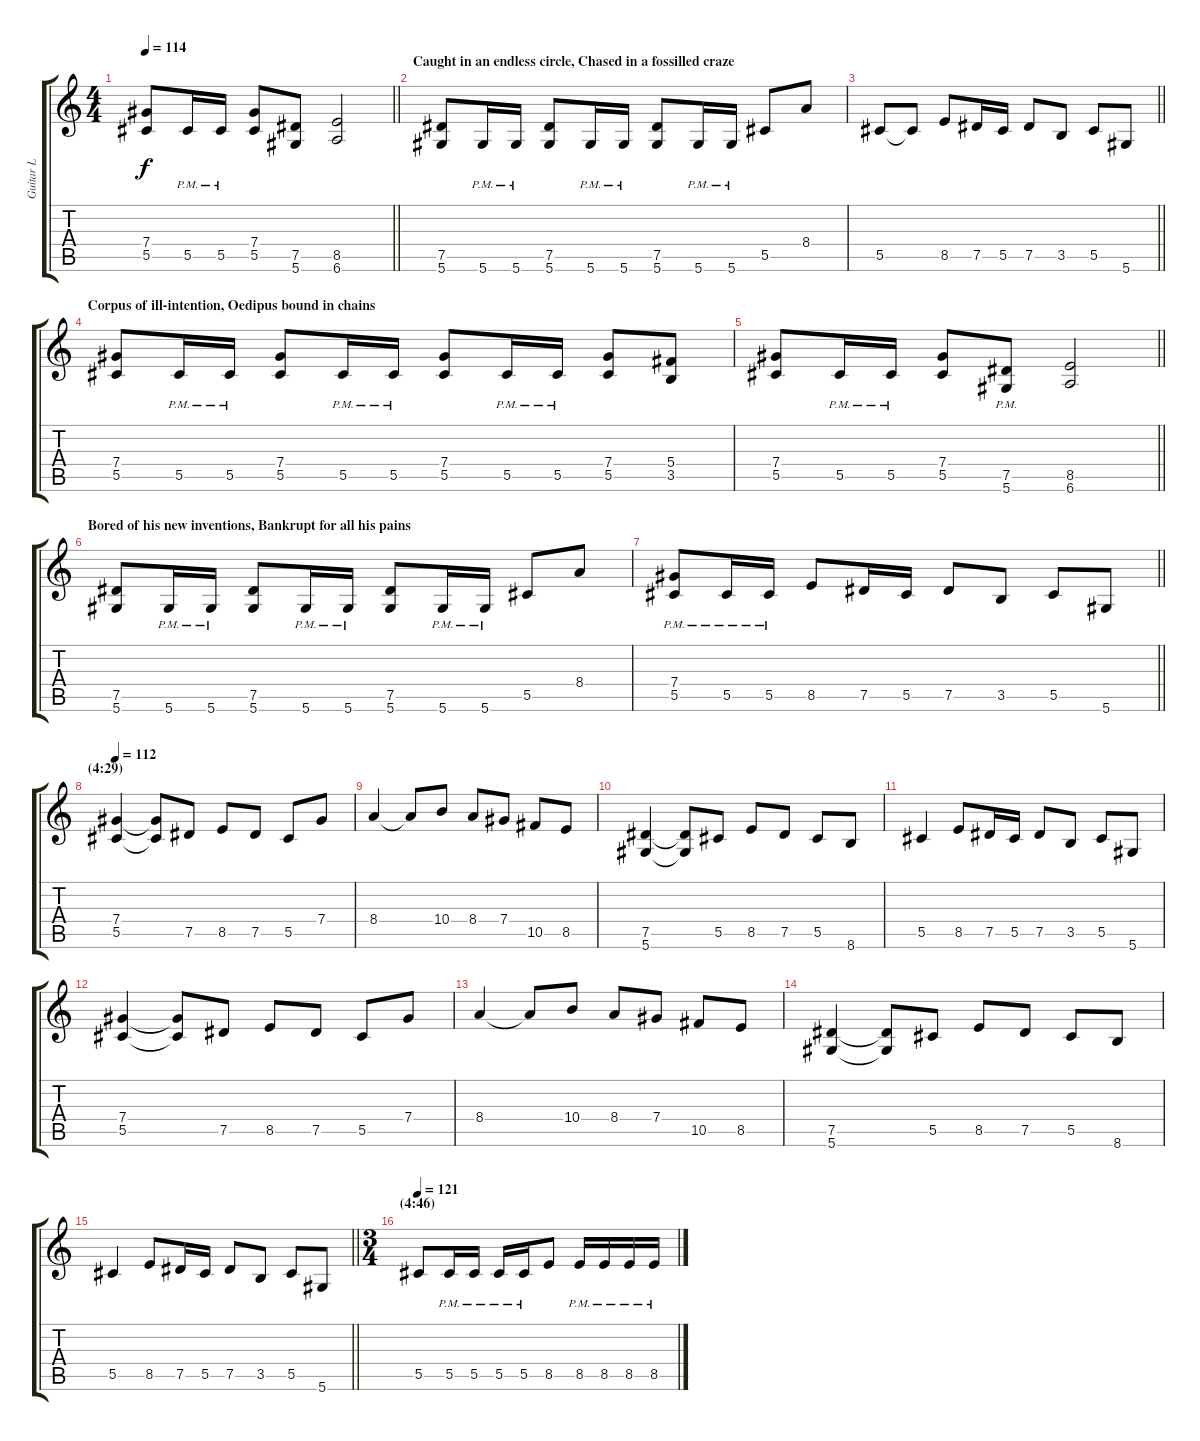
\track ("Guitar L" "Guitar L") {instrument distortionguitar}
\staff {score tabs}
\tuning (Eb4 Bb3 Gb3 Db3 Ab2 Eb2) {hide}
\ts (4 4)
\tempo 114
\clef g2
\barLineRight lightlight
\ks c
(7.4 5.5).8{dy f} 5.5{pm}.16 5.5{pm}.16 (7.4 5.5).8 (7.5 5.6).8 (8.5 6.6).2 |
\section ("" "Caught in an endless circle, Chased in a fossilled craze ")
(7.5 5.6).8 5.6{pm}.16 5.6{pm}.16 (7.5 5.6).8 5.6{pm}.16 5.6{pm}.16 (7.5 5.6).8 5.6{pm}.16 5.6{pm}.16 5.5.8 8.4.8 |
\barLineRight lightlight
5.5.8 5.5{t}.8 8.5.8 7.5.16 5.5.16 7.5.8 3.5.8 5.5.8 5.6.8 |
\section ("" "Corpus of ill-intention, Oedipus bound in chains ")
(7.4 5.5).8 5.5{pm}.16 5.5{pm}.16 (7.4 5.5).8 5.5{pm}.16 5.5{pm}.16 (7.4 5.5).8 5.5{pm}.16 5.5{pm}.16 (7.4 5.5).8 (5.4 3.5).8 |
\barLineRight lightlight
(7.4 5.5).8 5.5{pm}.16 5.5{pm}.16 (7.4 5.5).8 (7.5{pm} 5.6{pm}).8 (8.5 6.6).2 |
\section ("" "Bored of his new inventions, Bankrupt for all his pains")
(7.5 5.6).8 5.6{pm}.16 5.6{pm}.16 (7.5 5.6).8 5.6{pm}.16 5.6{pm}.16 (7.5 5.6).8 5.6{pm}.16 5.6{pm}.16 5.5.8 8.4.8 |
\barLineRight lightlight
(7.4{pm} 5.5{pm}).8 5.5{pm}.16 5.5{pm}.16 8.5.8 7.5.16 5.5.16 7.5.8 3.5.8 5.5.8 5.6.8 |
\section ("" "(4:29)")
\tempo 112
(7.4 5.5).4 (7.4{t} 5.5{t}).8 7.5.8 8.5.8 7.5.8 5.5.8 7.4.8 |
8.4.4 8.4{t}.8 10.4.8 8.4.8 7.4.8 10.5.8 8.5.8 |
(7.5 5.6).4 (7.5{t} 5.6{t}).8 5.5.8 8.5.8 7.5.8 5.5.8 8.6.8 |
5.5.4 8.5.8 7.5.16 5.5.16 7.5.8 3.5.8 5.5.8 5.6.8 |
(7.4 5.5).4 (7.4{t} 5.5{t}).8 7.5.8 8.5.8 7.5.8 5.5.8 7.4.8 |
8.4.4 8.4{t}.8 10.4.8 8.4.8 7.4.8 10.5.8 8.5.8 |
(7.5 5.6).4 (7.5{t} 5.6{t}).8 5.5.8 8.5.8 7.5.8 5.5.8 8.6.8 |
\barLineRight lightlight
5.5.4 8.5.8 7.5.16 5.5.16 7.5.8 3.5.8 5.5.8 5.6.8 |
\ts (3 4)
\section ("" "(4:46)")
\tempo 121
5.5.8 5.5{pm}.16 5.5{pm}.16 5.5{pm}.16 5.5{pm}.16 8.5.8 8.5{pm}.16 8.5{pm}.16 8.5{pm}.16 8.5{pm}.16
